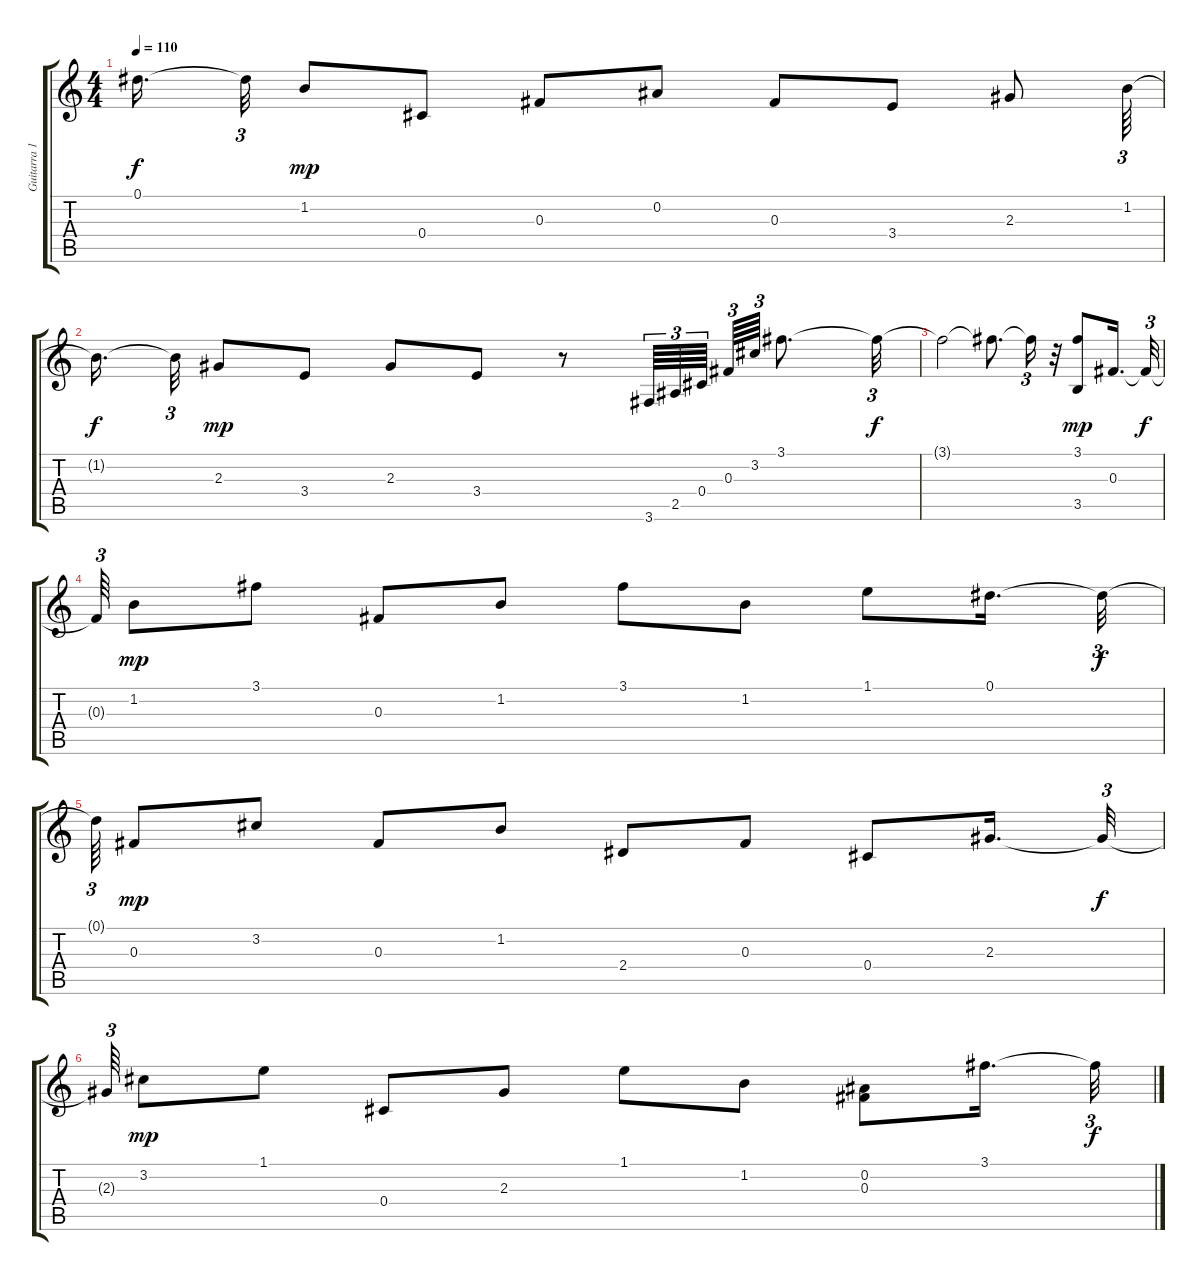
\track ("Guitarra 1" "Guitarra 1") {instrument acousticguitarsteel}
\staff {score tabs}
\tuning (Eb4 Bb3 Gb3 Db3 Ab2 Eb2) {hide}
\ts (4 4)
\tempo 110
\clef g2
\ks c
0.1{t}.16{d dy f beam splitsecondary} 0.1{t}.32{tu (3 2)} 1.2.8{dy mp} 0.4.8 0.3.8 0.2.8 0.3.8 3.4.8 2.3.8 1.2.64{tu (3 2)} |
1.2{t}.16{d dy f beam splitsecondary} 1.2{t}.32{tu (3 2)} 2.3.8{dy mp} 3.4.8 2.3.8 3.4.8 r.8 3.6.64{tu (3 2)} 2.5.64{tu (3 2)} 0.4.64{tu (3 2) beam splitsecondary} 0.3.64{tu (3 2)} 3.2.64{tu (3 2)} 3.1.8{d} 3.1{t}.32{tu (3 2) dy f} |
3.1{t}.2 3.1{t}.8{d} 3.1{t}.16{tu (3 2)} r.32 (3.1 3.5).8{dy mp} 0.3.16{d} 0.3{t}.32{tu (3 2) dy f} |
0.3{t}.64{tu (3 2)} 1.2.8{dy mp} 3.1.8 0.3.8 1.2.8 3.1.8 1.2.8 1.1.8 0.1.16{d} 0.1{t}.32{tu (3 2) dy f} |
0.1{t}.64{tu (3 2)} 0.3.8{dy mp} 3.2.8 0.3.8 1.2.8 2.4.8 0.3.8 0.4.8 2.3.16{d} 2.3{t}.32{tu (3 2) dy f} |
2.3{t}.64{tu (3 2)} 3.2.8{dy mp} 1.1.8 0.4.8 2.3.8 1.1.8 1.2.8 (0.2 0.3).8 3.1.16{d} 3.1{t}.32{tu (3 2) dy f}
